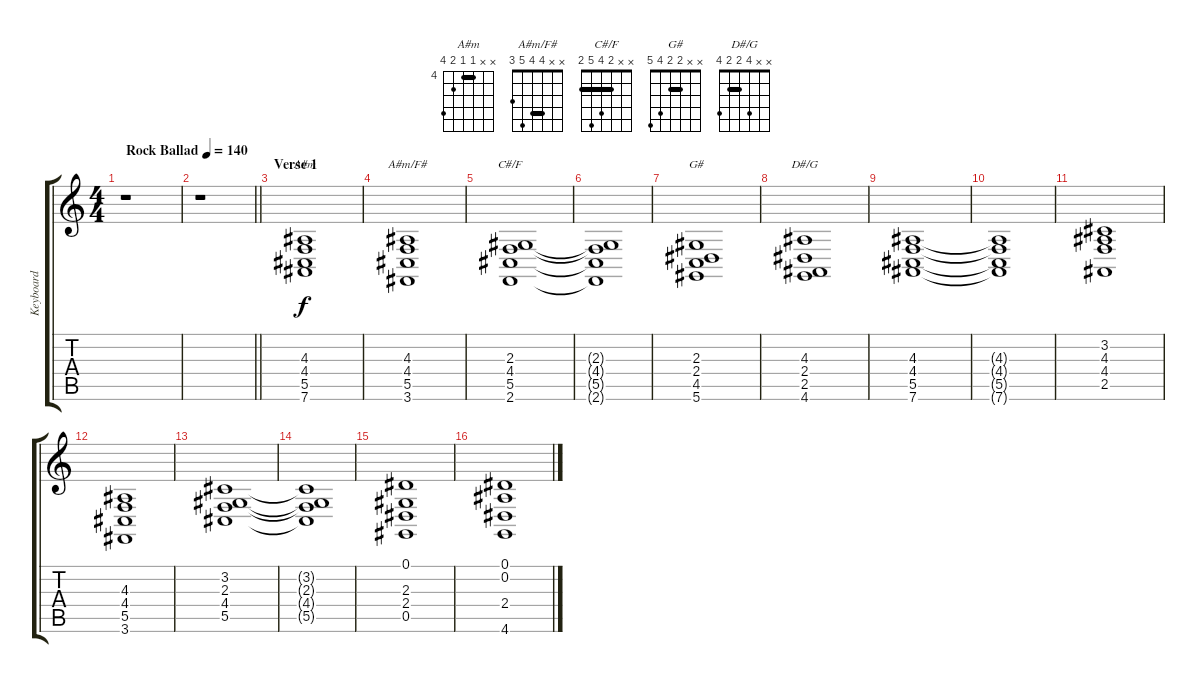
\track ("Keyboard" "Keyboard") {instrument drawbarorgan}
\staff {score tabs}
\tuning (Eb4 Bb3 Gb3 Db3 Ab2 Eb2) {hide}
\chord ("A#m" x x 4 4 5 7) {firstfret 4 barre 4}
\chord ("A#m/F#" x x 4 4 5 3) {barre 4}
\chord ("C#/F" x x 2 4 5 2) {barre 2}
\chord ("G#" x x 2 2 4 5) {barre 2}
\chord ("D#/G" x x 4 2 2 4) {barre 2}
\ts (4 4)
\tempo (140 "Rock Ballad")
\clef g2
\ks c
r.1{dy f instrument drawbarorgan} |
\barLineRight lightlight
r.1 |
\section ("" "Verse 1")
(4.3 4.4 5.5 7.6).1{ch "A#m"} |
(4.3 4.4 5.5 3.6).1{ch "A#m/F#"} |
(2.3 4.4 5.5 2.6).1{ch "C#/F"} |
(2.3{t} 4.4{t} 5.5{t} 2.6{t}).1 |
(2.3 2.4 4.5 5.6).1{ch "G#"} |
(4.3 2.4 2.5 4.6).1{ch "D#/G"} |
(4.3 4.4 5.5 7.6).1 |
(4.3{t} 4.4{t} 5.5{t} 7.6{t}).1 |
(3.2 4.3 4.4 2.5).1 |
(4.3 4.4 5.5 3.6).1 |
(3.2 2.3 4.4 5.5).1 |
(3.2{t} 2.3{t} 4.4{t} 5.5{t}).1 |
(0.1 2.3 2.4 0.5).1 |
(0.1 0.2 2.4 4.6).1
